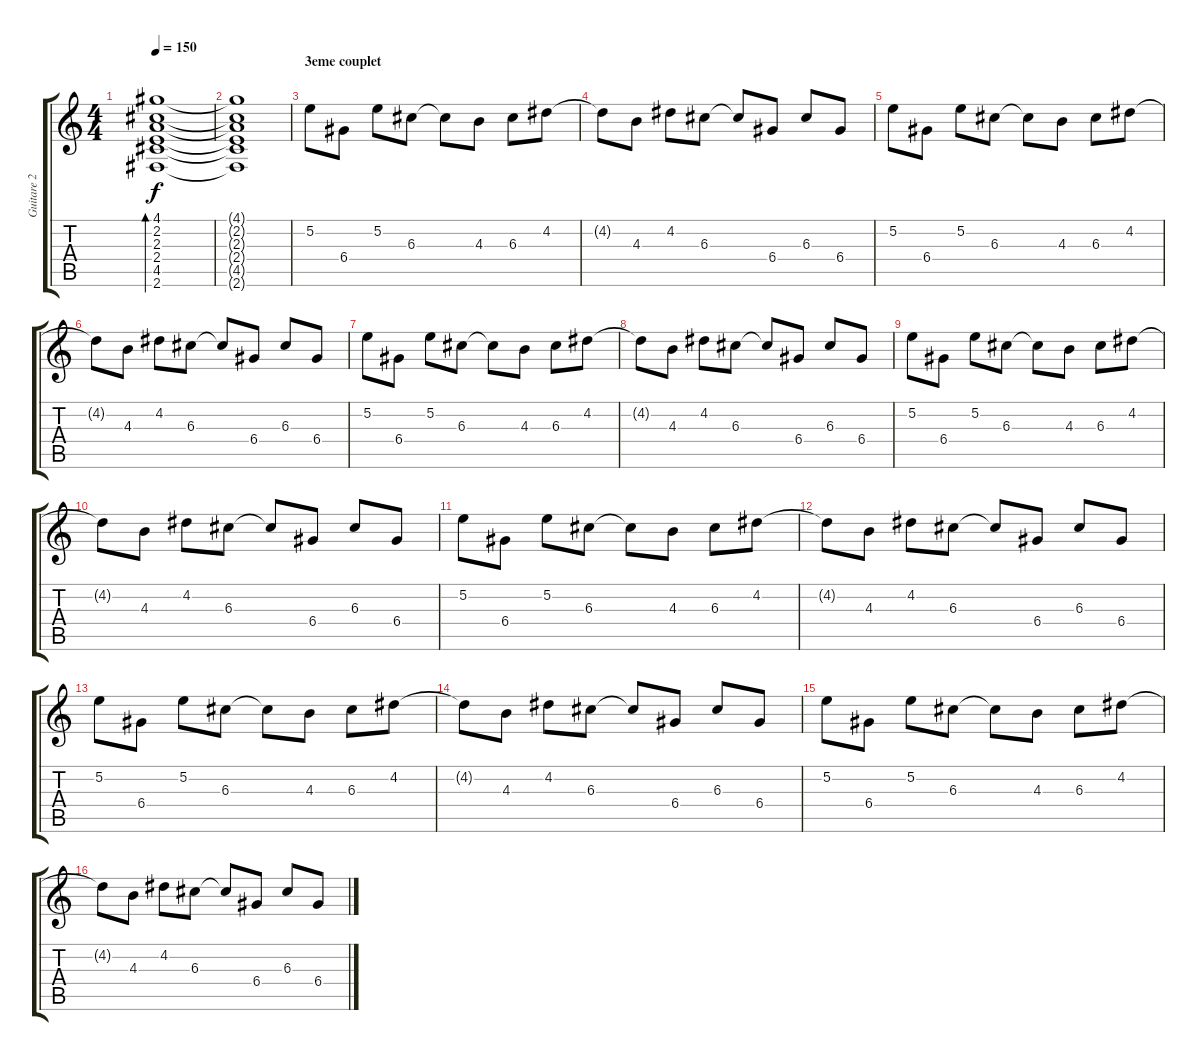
\track ("Guitare 2" "Guitare 2") {instrument electricguitarclean}
\staff {score tabs}
\tuning (E4 B3 G3 D3 A2 E2) {hide}
\ts (4 4)
\tempo 150
\clef g2
\ks c
(4.1 2.2 2.3 2.4 4.5 2.6).1{bd 120 dy f} |
(4.1{t} 2.2{t} 2.3{t} 2.4{t} 4.5{t} 2.6{t}).1 |
\section ("" "3eme couplet")
5.2.8 6.4.8 5.2.8 6.3.8 6.3{t}.8 4.3.8 6.3.8 4.2.8 |
4.2{t}.8 4.3.8 4.2.8 6.3.8 6.3{t}.8 6.4.8 6.3.8 6.4.8 |
5.2.8 6.4.8 5.2.8 6.3.8 6.3{t}.8 4.3.8 6.3.8 4.2.8 |
4.2{t}.8 4.3.8 4.2.8 6.3.8 6.3{t}.8 6.4.8 6.3.8 6.4.8 |
5.2.8 6.4.8 5.2.8 6.3.8 6.3{t}.8 4.3.8 6.3.8 4.2.8 |
4.2{t}.8 4.3.8 4.2.8 6.3.8 6.3{t}.8 6.4.8 6.3.8 6.4.8 |
5.2.8 6.4.8 5.2.8 6.3.8 6.3{t}.8 4.3.8 6.3.8 4.2.8 |
4.2{t}.8 4.3.8 4.2.8 6.3.8 6.3{t}.8 6.4.8 6.3.8 6.4.8 |
5.2.8 6.4.8 5.2.8 6.3.8 6.3{t}.8 4.3.8 6.3.8 4.2.8 |
4.2{t}.8 4.3.8 4.2.8 6.3.8 6.3{t}.8 6.4.8 6.3.8 6.4.8 |
5.2.8 6.4.8 5.2.8 6.3.8 6.3{t}.8 4.3.8 6.3.8 4.2.8 |
4.2{t}.8 4.3.8 4.2.8 6.3.8 6.3{t}.8 6.4.8 6.3.8 6.4.8 |
5.2.8 6.4.8 5.2.8 6.3.8 6.3{t}.8 4.3.8 6.3.8 4.2.8 |
4.2{t}.8 4.3.8 4.2.8 6.3.8 6.3{t}.8 6.4.8 6.3.8 6.4.8
